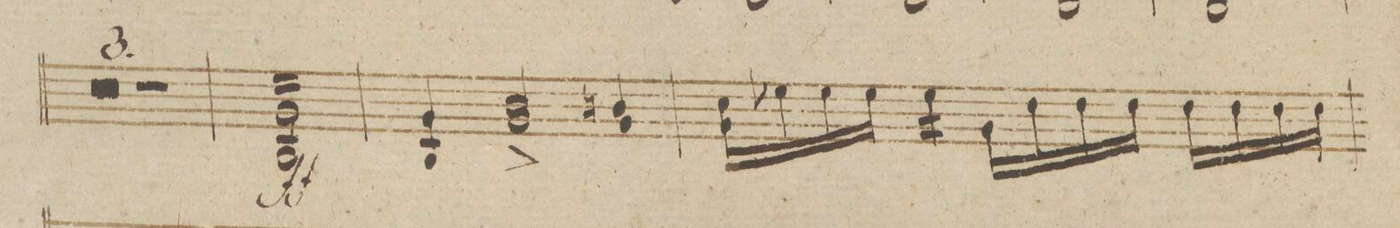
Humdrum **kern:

**kern	**dynam
*I"Violino 2do	*
*clefG2	*
*k[b-]	*
*met(c)	*
*M4/4	*
0r	.
=30	=30
=31	=31
1r	.
=32	=32
*tremolo	*
16g 16B-LL	ff
16g 16B-	.
16g 16B-	.
16g 16B-	.
16g 16B-	.
16g 16B-	.
16g 16B-	.
16g 16B-	.
16g 16B-	.
16g 16B-	.
16g 16B-	.
16g 16B-	.
16g 16B-	.
16g 16B-	.
16g 16B-	.
16g 16B-JJ	.
*Xtremolo	*
=33	=33
4g/ 4B-/	.
2b-/ 2g^</	.
4bn/ 4g/	.
=34	=34
16cc\LL 16g\	.
16ee-X\	.
16ee-\	.
16ee-\JJ	.
*tremolo	*
16ee-\LL	.
16ee-\	.
16ee-\	.
16ee-\JJ	.
*Xtremolo	*
16g\LL	.
16dd\	.
16dd\	.
16dd\JJ	.
16dd\LL	.
16dd\	.
16dd\	.
16dd\JJ	.
=35	=35
*-	*-
